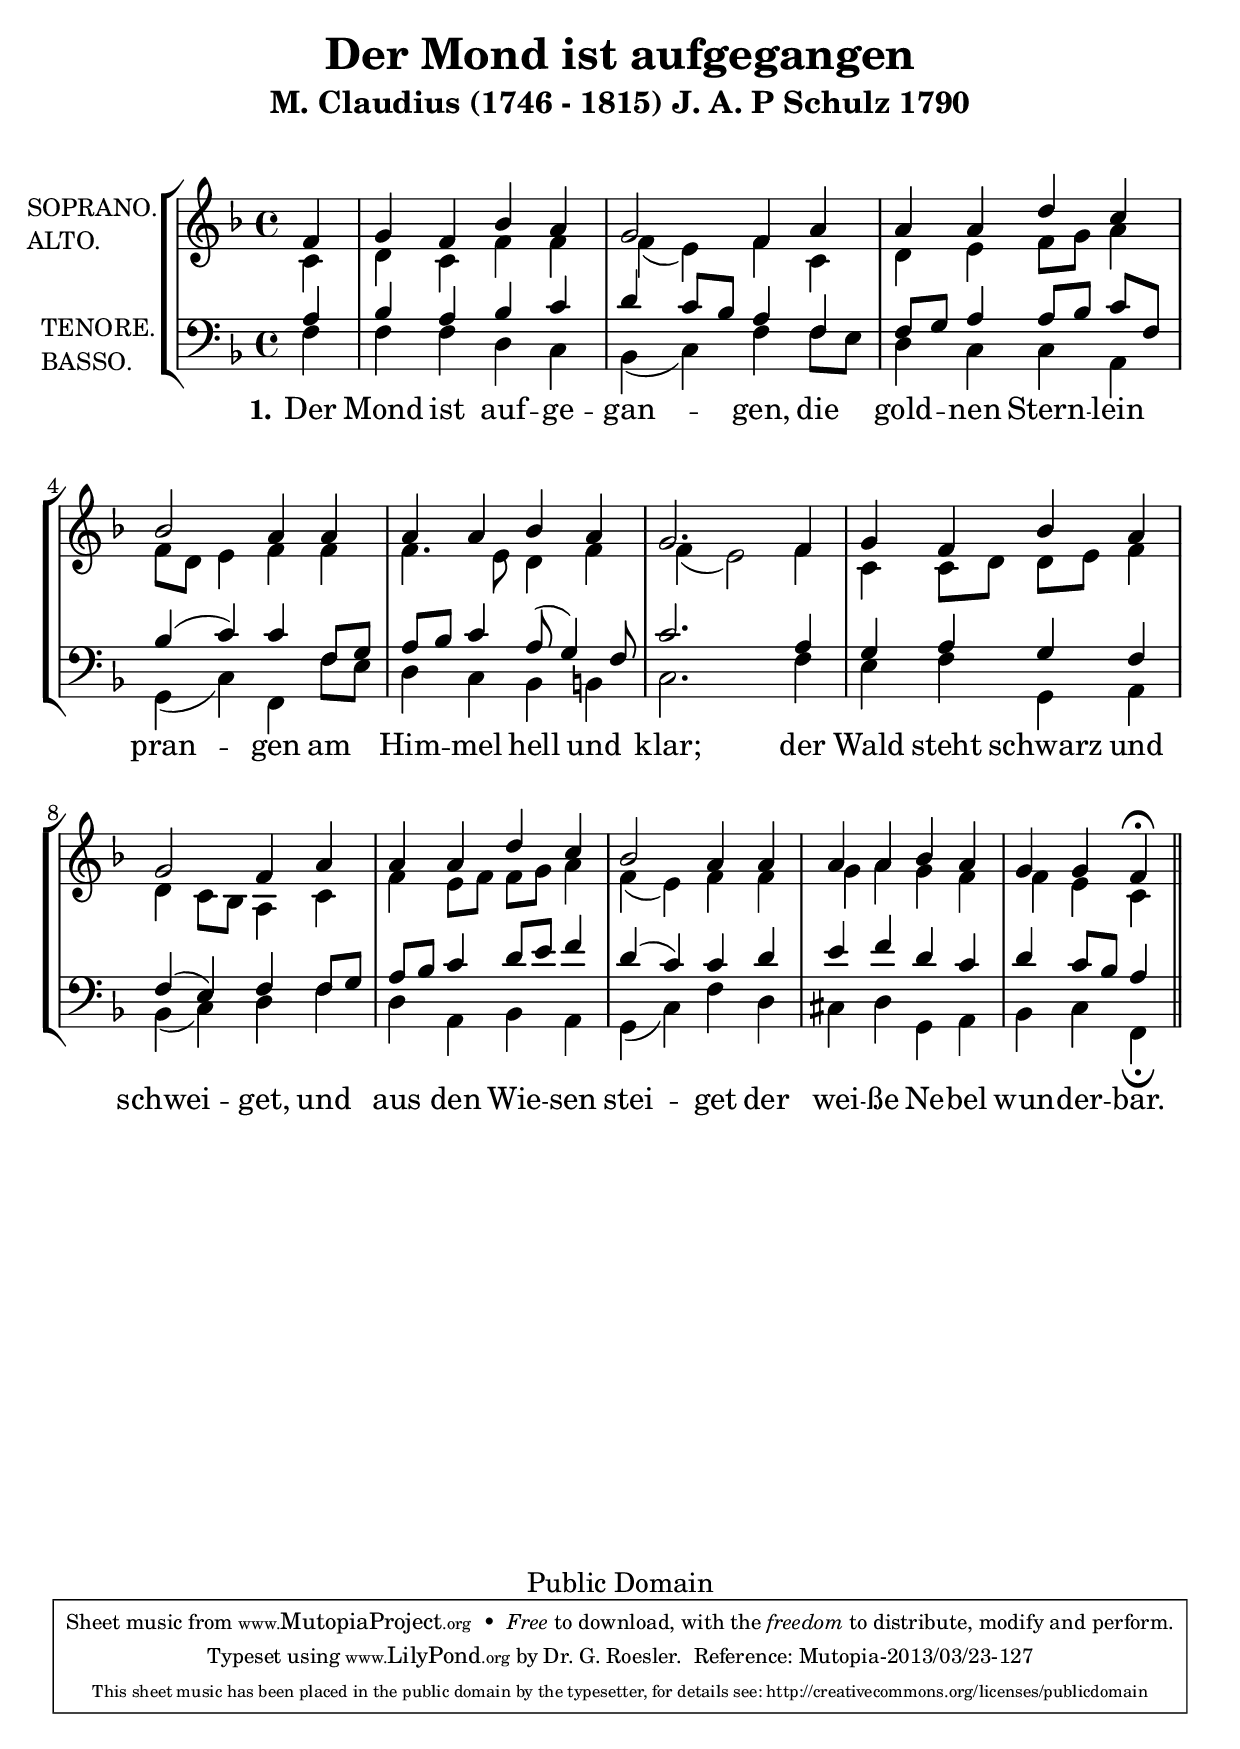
% Updated to Lilypond 2.2.5 by Ruud van Silfhout <Ruud.vanSilfhout@mutopiaproject.org>
% convert-ly -> Lilypond 2.4.2 (plus a few layout tweaks) by Chris Sawer <chris@mutopiaproject.org>

\version "2.16.1"

\header {
    title = "Der Mond ist aufgegangen"
    subtitle = "M. Claudius (1746 - 1815) J. A. P Schulz 1790"
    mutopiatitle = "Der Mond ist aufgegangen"
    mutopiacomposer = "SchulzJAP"
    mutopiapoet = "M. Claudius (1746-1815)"
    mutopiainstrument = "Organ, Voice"
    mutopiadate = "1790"
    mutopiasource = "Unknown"
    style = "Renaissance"
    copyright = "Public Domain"
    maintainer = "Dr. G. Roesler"
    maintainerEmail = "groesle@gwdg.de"

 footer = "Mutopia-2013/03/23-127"
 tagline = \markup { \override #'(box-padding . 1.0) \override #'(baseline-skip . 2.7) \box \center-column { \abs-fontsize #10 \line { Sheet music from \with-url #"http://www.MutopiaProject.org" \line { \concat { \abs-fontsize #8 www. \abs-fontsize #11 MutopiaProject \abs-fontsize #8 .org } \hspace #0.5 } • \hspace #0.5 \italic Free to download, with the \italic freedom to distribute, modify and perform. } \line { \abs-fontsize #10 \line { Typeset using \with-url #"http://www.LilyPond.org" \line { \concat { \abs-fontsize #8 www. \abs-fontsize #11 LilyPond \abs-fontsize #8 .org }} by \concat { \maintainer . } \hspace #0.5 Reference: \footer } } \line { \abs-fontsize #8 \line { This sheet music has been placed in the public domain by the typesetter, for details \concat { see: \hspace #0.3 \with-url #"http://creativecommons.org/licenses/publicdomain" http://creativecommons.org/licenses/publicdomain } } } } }
}

#(set-global-staff-size 24)

global = {
  \time 4/4
  \partial 4    
}

Key =  \key f \major

melody =  \relative f' \context Voice = "melody" {
    \voiceOne
    f4 |
    g f bes a | g2 f4 a | a a d c | bes2 a4 a | a a bes a | g2. f4 |
    g f bes a | g2 f4 a | a a d c | bes2 a4 a | a a bes a | g g f
    \fermata \bar "||"
}
text = \lyricmode {
             \set stanza = "1."
             Der Mond ist auf -- ge -- gan -- gen, die gold -- nen Stern --
             lein pran -- gen am Him -- mel hell und klar; 
             der Wald steht 
             schwarz und schwei -- get, und aus den Wie -- sen stei -- get
             der wei -- ße Ne -- bel wun -- der -- bar.
     }

alt =  \relative f' \context Voice = "alt" {
    \voiceTwo
    c4 | d c f f | f (  e) f c |
    d e f8 g a4 | f8 d e4 f f | 
    f4. e8 d4 f | f (  e2) f4 |
    c c8 d d e f4 | d c8 bes a4 c |
    f e8 f f g a4 | f (  e) f f |
    g a g f | f e c \bar "||"
}
tenor =  \relative f \context Voice = "tenor" {
    \voiceOne
    a4 | bes a bes c | d  c8[ bes ] a4 f |
     f8[ g ] a4  a8[ bes ]  c[ f, ] | bes4 (  c)  c  f,8[ g ] |
     a[ bes ] c4 a8 (  g4) f8 | c'2. a4 |
    g a g f | f (  e) f  f8[ g ] |
     a[ bes ] c4  d8[ e ] f4 | d (  c) c d |
    e f d c | d  c8[ bes ] a4 \bar "||"
}
bass =  \relative f' \context Voice = "bass" {
    \voiceTwo
	f, | f f d c | bes (  c) f  f8[ e] |
	d4 c c a | g (  c) f,  f'8[ e ] |
	d4 c bes b | c2. f4 |
	e f g, a | bes (  c) d f |
	d a bes a | g (  c) f d |
	cis d g, a | bes c f,_\fermata \bar "||"
}

\paper {
	system-system-spacing #'basic-distance = #15
	markup-system-spacing #'basic-distance = #15
}

\score {
  <<
   \global
    \new StaffGroup = "coro" <<
      \new Staff = "women" <<
        \set Staff.midiInstrument = #"choir aahs"
        \set Staff.instrumentName = \markup { \smaller \column { "SOPRANO." "ALTO." } }
        \Key
        \new Voice = "melody" \melody
        \new Voice = "alt" \alt
      >>
      \new Staff = "men" <<
        \clef bass
        \set Staff.midiInstrument = #"choir aahs"
        \set Staff.instrumentName = \markup { \smaller \column { "TENORE." "BASSO." } }
        \set Staff.autoBeaming = ##f
        \Key
        \new Voice = "tenor" \tenor
        \new Voice = "bass" \bass
      >>
      \new Lyrics \lyricsto "melody" \text
    >>
  >>
  \layout {
        indent = 2 \cm
  }
  
  \midi {
    \tempo 4 = 160
    }


}
